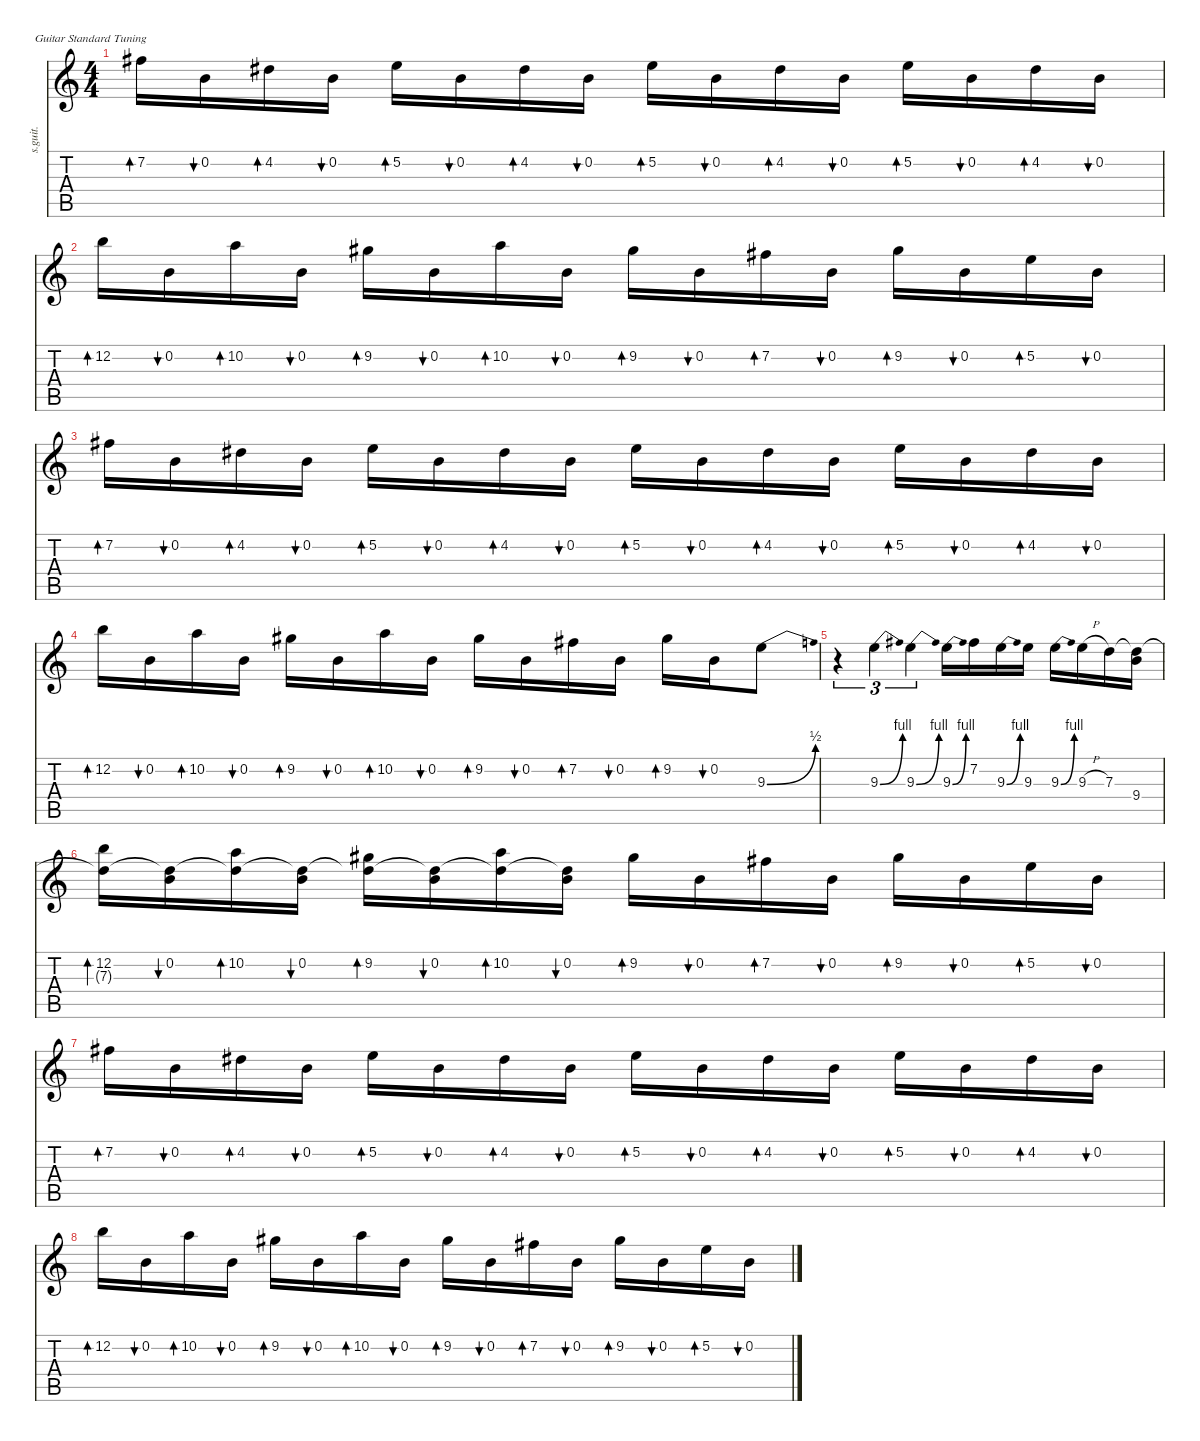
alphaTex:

\defaultSystemsLayout 4
\hideDynamics
\bracketExtendMode nobrackets
\track ("Studio Guitar" "s.guit.") {instrument distortionguitar}
\staff {score tabs}
\tuning (E4 B3 G3 D3 A2 E2)
\ts (4 4)
\tempo (134 hide)
\clef g2
\ks c
7.2{acc #}.16{bd 30 lyrics (0 "") lyrics (1 "") lyrics (2 "") lyrics (3 "") lyrics (4 "") dy f} 0.2.16{bu 30 lyrics (0 "") lyrics (1 "") lyrics (2 "") lyrics (3 "") lyrics (4 "")} 4.2{acc #}.16{bd 30 lyrics (0 "") lyrics (1 "") lyrics (2 "") lyrics (3 "") lyrics (4 "")} 0.2.16{bu 30 lyrics (0 "") lyrics (1 "") lyrics (2 "") lyrics (3 "") lyrics (4 "")} 5.2.16{bd 30 lyrics (0 "") lyrics (1 "") lyrics (2 "") lyrics (3 "") lyrics (4 "")} 0.2.16{bu 30 lyrics (0 "") lyrics (1 "") lyrics (2 "") lyrics (3 "") lyrics (4 "")} 4.2{acc #}.16{bd 30 lyrics (0 "") lyrics (1 "") lyrics (2 "") lyrics (3 "") lyrics (4 "")} 0.2.16{bu 30 lyrics (0 "") lyrics (1 "") lyrics (2 "") lyrics (3 "") lyrics (4 "")} 5.2.16{bd 30 lyrics (0 "") lyrics (1 "") lyrics (2 "") lyrics (3 "") lyrics (4 "")} 0.2.16{bu 30 lyrics (0 "") lyrics (1 "") lyrics (2 "") lyrics (3 "") lyrics (4 "")} 4.2{acc #}.16{bd 30 lyrics (0 "") lyrics (1 "") lyrics (2 "") lyrics (3 "") lyrics (4 "")} 0.2.16{bu 30 lyrics (0 "") lyrics (1 "") lyrics (2 "") lyrics (3 "") lyrics (4 "")} 5.2.16{bd 30 lyrics (0 "") lyrics (1 "") lyrics (2 "") lyrics (3 "") lyrics (4 "")} 0.2.16{bu 30 lyrics (0 "") lyrics (1 "") lyrics (2 "") lyrics (3 "") lyrics (4 "")} 4.2{acc #}.16{bd 30 lyrics (0 "") lyrics (1 "") lyrics (2 "") lyrics (3 "") lyrics (4 "")} 0.2.16{bu 30 lyrics (0 "") lyrics (1 "") lyrics (2 "") lyrics (3 "") lyrics (4 "")} |
12.2.16{bd 30 lyrics (0 "") lyrics (1 "") lyrics (2 "") lyrics (3 "") lyrics (4 "")} 0.2.16{bu 30 lyrics (0 "") lyrics (1 "") lyrics (2 "") lyrics (3 "") lyrics (4 "")} 10.2.16{bd 30 lyrics (0 "") lyrics (1 "") lyrics (2 "") lyrics (3 "") lyrics (4 "")} 0.2.16{bu 30 lyrics (0 "") lyrics (1 "") lyrics (2 "") lyrics (3 "") lyrics (4 "")} 9.2{acc #}.16{bd 30 lyrics (0 "") lyrics (1 "") lyrics (2 "") lyrics (3 "") lyrics (4 "")} 0.2.16{bu 30 lyrics (0 "") lyrics (1 "") lyrics (2 "") lyrics (3 "") lyrics (4 "")} 10.2.16{bd 30 lyrics (0 "") lyrics (1 "") lyrics (2 "") lyrics (3 "") lyrics (4 "")} 0.2.16{bu 30 lyrics (0 "") lyrics (1 "") lyrics (2 "") lyrics (3 "") lyrics (4 "")} 9.2{acc #}.16{bd 30 lyrics (0 "") lyrics (1 "") lyrics (2 "") lyrics (3 "") lyrics (4 "")} 0.2.16{bu 30 lyrics (0 "") lyrics (1 "") lyrics (2 "") lyrics (3 "") lyrics (4 "")} 7.2{acc #}.16{bd 30 lyrics (0 "") lyrics (1 "") lyrics (2 "") lyrics (3 "") lyrics (4 "")} 0.2.16{bu 30 lyrics (0 "") lyrics (1 "") lyrics (2 "") lyrics (3 "") lyrics (4 "")} 9.2{acc #}.16{bd 30 lyrics (0 "") lyrics (1 "") lyrics (2 "") lyrics (3 "") lyrics (4 "")} 0.2.16{bu 30 lyrics (0 "") lyrics (1 "") lyrics (2 "") lyrics (3 "") lyrics (4 "")} 5.2.16{bd 30 lyrics (0 "") lyrics (1 "") lyrics (2 "") lyrics (3 "") lyrics (4 "")} 0.2.16{bu 30 lyrics (0 "") lyrics (1 "") lyrics (2 "") lyrics (3 "") lyrics (4 "")} |
7.2{acc #}.16{bd 30 lyrics (0 "") lyrics (1 "") lyrics (2 "") lyrics (3 "") lyrics (4 "")} 0.2.16{bu 30 lyrics (0 "") lyrics (1 "") lyrics (2 "") lyrics (3 "") lyrics (4 "")} 4.2{acc #}.16{bd 30 lyrics (0 "") lyrics (1 "") lyrics (2 "") lyrics (3 "") lyrics (4 "")} 0.2.16{bu 30 lyrics (0 "") lyrics (1 "") lyrics (2 "") lyrics (3 "") lyrics (4 "")} 5.2.16{bd 30 lyrics (0 "") lyrics (1 "") lyrics (2 "") lyrics (3 "") lyrics (4 "")} 0.2.16{bu 30 lyrics (0 "") lyrics (1 "") lyrics (2 "") lyrics (3 "") lyrics (4 "")} 4.2{acc #}.16{bd 30 lyrics (0 "") lyrics (1 "") lyrics (2 "") lyrics (3 "") lyrics (4 "")} 0.2.16{bu 30 lyrics (0 "") lyrics (1 "") lyrics (2 "") lyrics (3 "") lyrics (4 "")} 5.2.16{bd 30 lyrics (0 "") lyrics (1 "") lyrics (2 "") lyrics (3 "") lyrics (4 "")} 0.2.16{bu 30 lyrics (0 "") lyrics (1 "") lyrics (2 "") lyrics (3 "") lyrics (4 "")} 4.2{acc #}.16{bd 30 lyrics (0 "") lyrics (1 "") lyrics (2 "") lyrics (3 "") lyrics (4 "")} 0.2.16{bu 30 lyrics (0 "") lyrics (1 "") lyrics (2 "") lyrics (3 "") lyrics (4 "")} 5.2.16{bd 30 lyrics (0 "") lyrics (1 "") lyrics (2 "") lyrics (3 "") lyrics (4 "")} 0.2.16{bu 30 lyrics (0 "") lyrics (1 "") lyrics (2 "") lyrics (3 "") lyrics (4 "")} 4.2{acc #}.16{bd 30 lyrics (0 "") lyrics (1 "") lyrics (2 "") lyrics (3 "") lyrics (4 "")} 0.2.16{bu 30 lyrics (0 "") lyrics (1 "") lyrics (2 "") lyrics (3 "") lyrics (4 "")} |
12.2.16{bd 30 lyrics (0 "") lyrics (1 "") lyrics (2 "") lyrics (3 "") lyrics (4 "")} 0.2.16{bu 30 lyrics (0 "") lyrics (1 "") lyrics (2 "") lyrics (3 "") lyrics (4 "")} 10.2.16{bd 30 lyrics (0 "") lyrics (1 "") lyrics (2 "") lyrics (3 "") lyrics (4 "")} 0.2.16{bu 30 lyrics (0 "") lyrics (1 "") lyrics (2 "") lyrics (3 "") lyrics (4 "")} 9.2{acc #}.16{bd 30 lyrics (0 "") lyrics (1 "") lyrics (2 "") lyrics (3 "") lyrics (4 "")} 0.2.16{bu 30 lyrics (0 "") lyrics (1 "") lyrics (2 "") lyrics (3 "") lyrics (4 "")} 10.2.16{bd 30 lyrics (0 "") lyrics (1 "") lyrics (2 "") lyrics (3 "") lyrics (4 "")} 0.2.16{bu 30 lyrics (0 "") lyrics (1 "") lyrics (2 "") lyrics (3 "") lyrics (4 "")} 9.2{acc #}.16{bd 30 lyrics (0 "") lyrics (1 "") lyrics (2 "") lyrics (3 "") lyrics (4 "")} 0.2.16{bu 30 lyrics (0 "") lyrics (1 "") lyrics (2 "") lyrics (3 "") lyrics (4 "")} 7.2{acc #}.16{bd 30 lyrics (0 "") lyrics (1 "") lyrics (2 "") lyrics (3 "") lyrics (4 "")} 0.2.16{bu 30 lyrics (0 "") lyrics (1 "") lyrics (2 "") lyrics (3 "") lyrics (4 "")} 9.2{acc #}.16{bd 30 lyrics (0 "") lyrics (1 "") lyrics (2 "") lyrics (3 "") lyrics (4 "")} 0.2.16{bu 30 lyrics (0 "") lyrics (1 "") lyrics (2 "") lyrics (3 "") lyrics (4 "")} 9.3{be (bend 0 0 60 2)}.8{lyrics (0 "") lyrics (1 "") lyrics (2 "") lyrics (3 "") lyrics (4 "")} |
r.4{tu (3 2)} 9.3{be (bend 0 0 60 4)}.4{tu (3 2) lyrics (0 "") lyrics (1 "") lyrics (2 "") lyrics (3 "") lyrics (4 "")} 9.3{be (bend 0 0 60 4)}.4{tu (3 2) lyrics (0 "") lyrics (1 "") lyrics (2 "") lyrics (3 "") lyrics (4 "")} 9.3{be (bend 0 0 60 4)}.16{lyrics (0 "") lyrics (1 "") lyrics (2 "") lyrics (3 "") lyrics (4 "")} 7.2{acc #}.16{lyrics (0 "") lyrics (1 "") lyrics (2 "") lyrics (3 "") lyrics (4 "")} 9.3{be (bend 0 0 60 4)}.16{lyrics (0 "") lyrics (1 "") lyrics (2 "") lyrics (3 "") lyrics (4 "")} 9.3.16{lyrics (0 "") lyrics (1 "") lyrics (2 "") lyrics (3 "") lyrics (4 "")} 9.3{be (bend 0 0 60 4)}.16{lyrics (0 "") lyrics (1 "") lyrics (2 "") lyrics (3 "") lyrics (4 "")} 9.3{h}.16{lyrics (0 "") lyrics (1 "") lyrics (2 "") lyrics (3 "") lyrics (4 "")} 7.3.16{lyrics (0 "") lyrics (1 "") lyrics (2 "") lyrics (3 "") lyrics (4 "")} (9.4 7.3{t}).16{lyrics (0 "") lyrics (1 "") lyrics (2 "") lyrics (3 "") lyrics (4 "")} |
(12.2 7.3{t}).16{bd 30 lyrics (0 "") lyrics (1 "") lyrics (2 "") lyrics (3 "") lyrics (4 "")} (0.2 7.3{t}).16{bu 30 lyrics (0 "") lyrics (1 "") lyrics (2 "") lyrics (3 "") lyrics (4 "")} (10.2 7.3{t}).16{bd 30 lyrics (0 "") lyrics (1 "") lyrics (2 "") lyrics (3 "") lyrics (4 "")} (0.2 7.3{t}).16{bu 30 lyrics (0 "") lyrics (1 "") lyrics (2 "") lyrics (3 "") lyrics (4 "")} (9.2{acc #} 7.3{t}).16{bd 30 lyrics (0 "") lyrics (1 "") lyrics (2 "") lyrics (3 "") lyrics (4 "")} (0.2 7.3{t}).16{bu 30 lyrics (0 "") lyrics (1 "") lyrics (2 "") lyrics (3 "") lyrics (4 "")} (10.2 7.3{t}).16{bd 30 lyrics (0 "") lyrics (1 "") lyrics (2 "") lyrics (3 "") lyrics (4 "")} (0.2 7.3{t}).16{bu 30 lyrics (0 "") lyrics (1 "") lyrics (2 "") lyrics (3 "") lyrics (4 "")} 9.2{acc #}.16{bd 30 lyrics (0 "") lyrics (1 "") lyrics (2 "") lyrics (3 "") lyrics (4 "")} 0.2.16{bu 30 lyrics (0 "") lyrics (1 "") lyrics (2 "") lyrics (3 "") lyrics (4 "")} 7.2{acc #}.16{bd 30 lyrics (0 "") lyrics (1 "") lyrics (2 "") lyrics (3 "") lyrics (4 "")} 0.2.16{bu 30 lyrics (0 "") lyrics (1 "") lyrics (2 "") lyrics (3 "") lyrics (4 "")} 9.2{acc #}.16{bd 30 lyrics (0 "") lyrics (1 "") lyrics (2 "") lyrics (3 "") lyrics (4 "")} 0.2.16{bu 30 lyrics (0 "") lyrics (1 "") lyrics (2 "") lyrics (3 "") lyrics (4 "")} 5.2.16{bd 30 lyrics (0 "") lyrics (1 "") lyrics (2 "") lyrics (3 "") lyrics (4 "")} 0.2.16{bu 30 lyrics (0 "") lyrics (1 "") lyrics (2 "") lyrics (3 "") lyrics (4 "")} |
7.2{acc #}.16{bd 30 lyrics (0 "") lyrics (1 "") lyrics (2 "") lyrics (3 "") lyrics (4 "")} 0.2.16{bu 30 lyrics (0 "") lyrics (1 "") lyrics (2 "") lyrics (3 "") lyrics (4 "")} 4.2{acc #}.16{bd 30 lyrics (0 "") lyrics (1 "") lyrics (2 "") lyrics (3 "") lyrics (4 "")} 0.2.16{bu 30 lyrics (0 "") lyrics (1 "") lyrics (2 "") lyrics (3 "") lyrics (4 "")} 5.2.16{bd 30 lyrics (0 "") lyrics (1 "") lyrics (2 "") lyrics (3 "") lyrics (4 "")} 0.2.16{bu 30 lyrics (0 "") lyrics (1 "") lyrics (2 "") lyrics (3 "") lyrics (4 "")} 4.2{acc #}.16{bd 30 lyrics (0 "") lyrics (1 "") lyrics (2 "") lyrics (3 "") lyrics (4 "")} 0.2.16{bu 30 lyrics (0 "") lyrics (1 "") lyrics (2 "") lyrics (3 "") lyrics (4 "")} 5.2.16{bd 30 lyrics (0 "") lyrics (1 "") lyrics (2 "") lyrics (3 "") lyrics (4 "")} 0.2.16{bu 30 lyrics (0 "") lyrics (1 "") lyrics (2 "") lyrics (3 "") lyrics (4 "")} 4.2{acc #}.16{bd 30 lyrics (0 "") lyrics (1 "") lyrics (2 "") lyrics (3 "") lyrics (4 "")} 0.2.16{bu 30 lyrics (0 "") lyrics (1 "") lyrics (2 "") lyrics (3 "") lyrics (4 "")} 5.2.16{bd 30 lyrics (0 "") lyrics (1 "") lyrics (2 "") lyrics (3 "") lyrics (4 "")} 0.2.16{bu 30 lyrics (0 "") lyrics (1 "") lyrics (2 "") lyrics (3 "") lyrics (4 "")} 4.2{acc #}.16{bd 30 lyrics (0 "") lyrics (1 "") lyrics (2 "") lyrics (3 "") lyrics (4 "")} 0.2.16{bu 30 lyrics (0 "") lyrics (1 "") lyrics (2 "") lyrics (3 "") lyrics (4 "")} |
12.2.16{bd 30 lyrics (0 "") lyrics (1 "") lyrics (2 "") lyrics (3 "") lyrics (4 "")} 0.2.16{bu 30 lyrics (0 "") lyrics (1 "") lyrics (2 "") lyrics (3 "") lyrics (4 "")} 10.2.16{bd 30 lyrics (0 "") lyrics (1 "") lyrics (2 "") lyrics (3 "") lyrics (4 "")} 0.2.16{bu 30 lyrics (0 "") lyrics (1 "") lyrics (2 "") lyrics (3 "") lyrics (4 "")} 9.2{acc #}.16{bd 30 lyrics (0 "") lyrics (1 "") lyrics (2 "") lyrics (3 "") lyrics (4 "")} 0.2.16{bu 30 lyrics (0 "") lyrics (1 "") lyrics (2 "") lyrics (3 "") lyrics (4 "")} 10.2.16{bd 30 lyrics (0 "") lyrics (1 "") lyrics (2 "") lyrics (3 "") lyrics (4 "")} 0.2.16{bu 30 lyrics (0 "") lyrics (1 "") lyrics (2 "") lyrics (3 "") lyrics (4 "")} 9.2{acc #}.16{bd 30 lyrics (0 "") lyrics (1 "") lyrics (2 "") lyrics (3 "") lyrics (4 "")} 0.2.16{bu 30 lyrics (0 "") lyrics (1 "") lyrics (2 "") lyrics (3 "") lyrics (4 "")} 7.2{acc #}.16{bd 30 lyrics (0 "") lyrics (1 "") lyrics (2 "") lyrics (3 "") lyrics (4 "")} 0.2.16{bu 30 lyrics (0 "") lyrics (1 "") lyrics (2 "") lyrics (3 "") lyrics (4 "")} 9.2{acc #}.16{bd 30 lyrics (0 "") lyrics (1 "") lyrics (2 "") lyrics (3 "") lyrics (4 "")} 0.2.16{bu 30 lyrics (0 "") lyrics (1 "") lyrics (2 "") lyrics (3 "") lyrics (4 "")} 5.2.16{bd 30 lyrics (0 "") lyrics (1 "") lyrics (2 "") lyrics (3 "") lyrics (4 "")} 0.2.16{bu 30 lyrics (0 "") lyrics (1 "") lyrics (2 "") lyrics (3 "") lyrics (4 "")}
